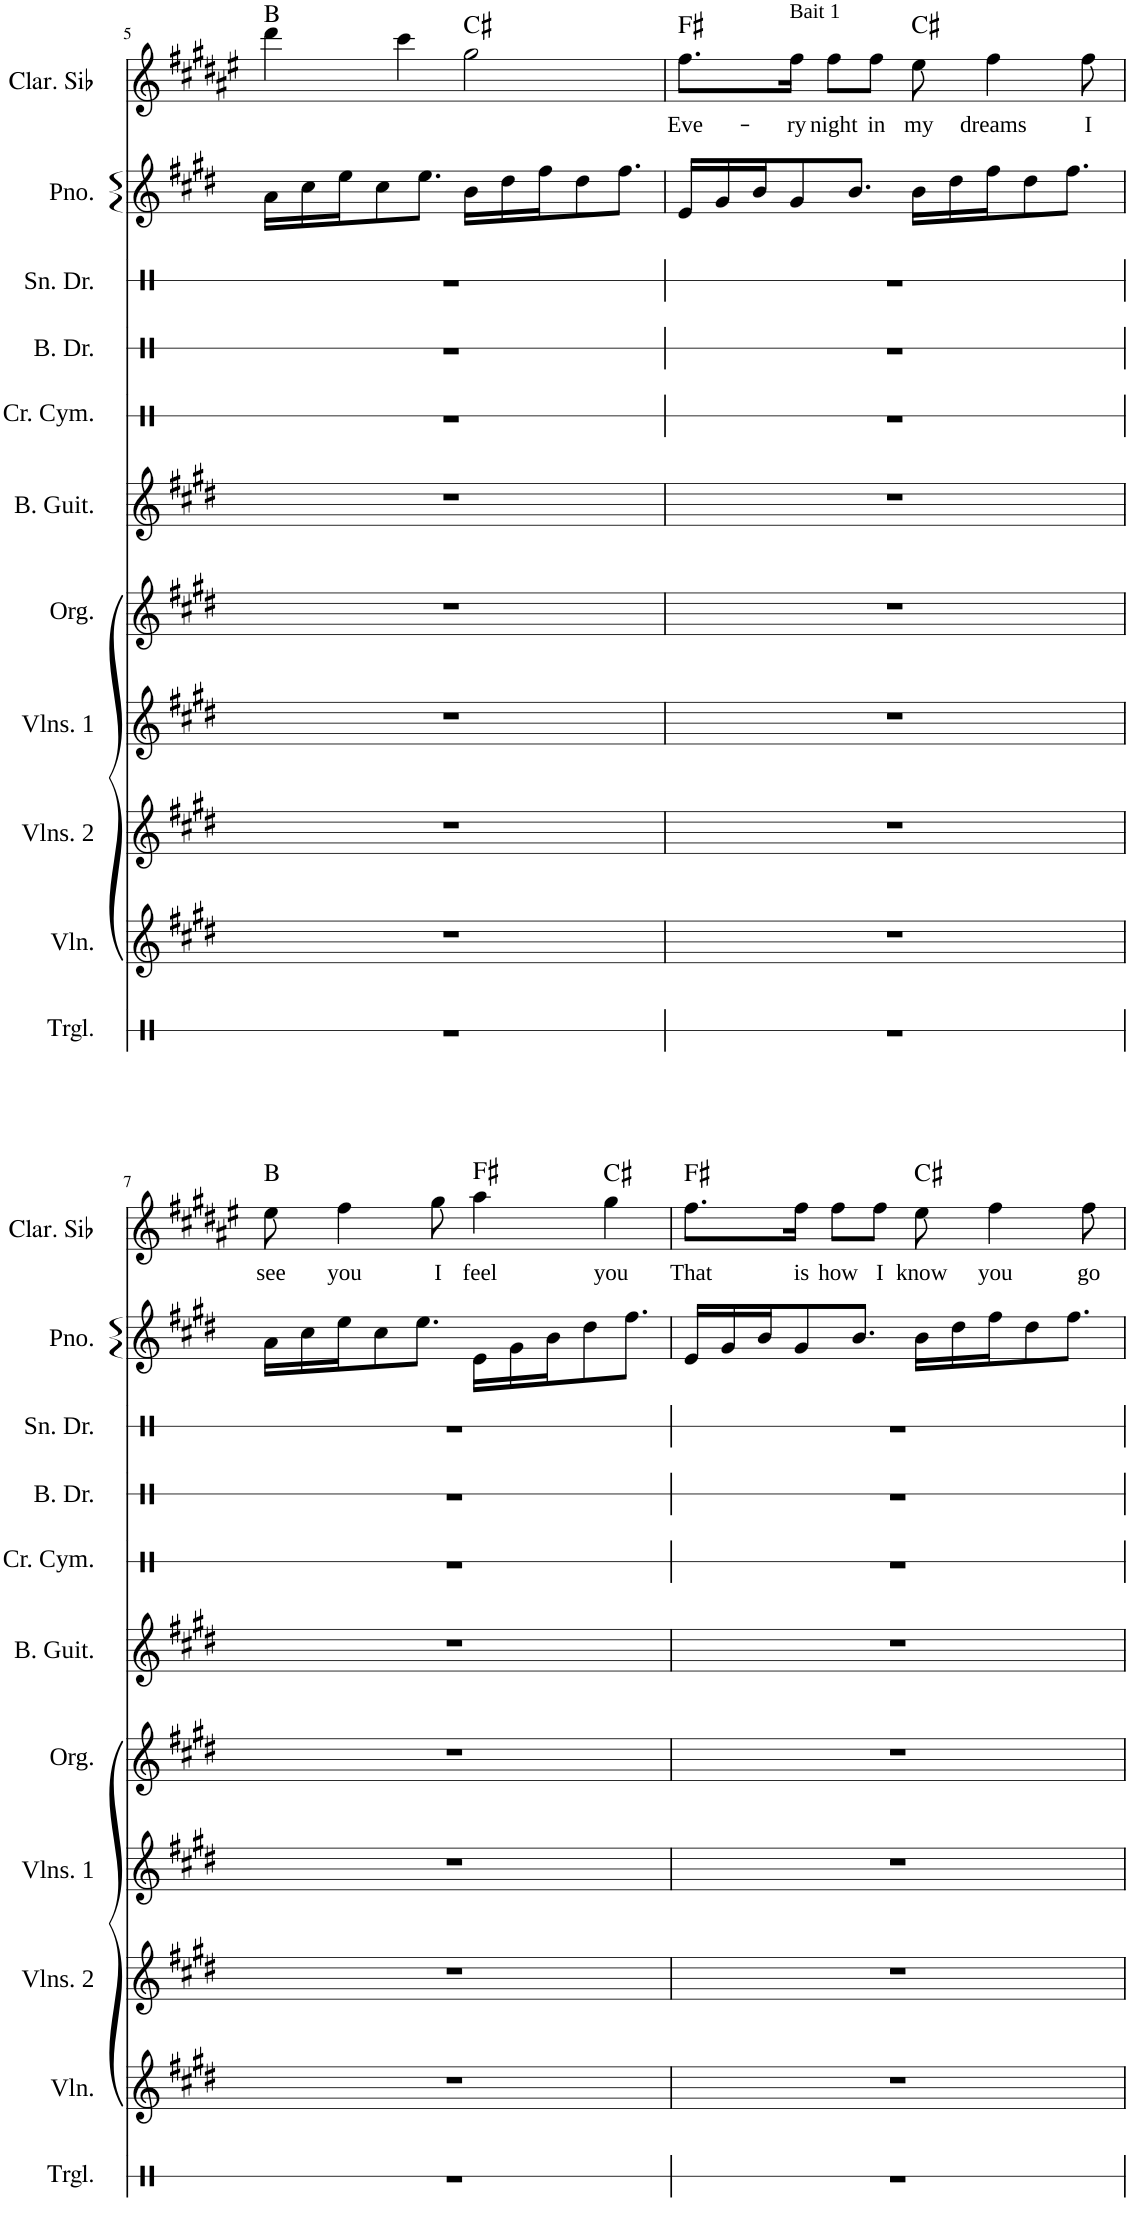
**kern	**kern	**kern	**kern	**kern	**kern	**kern	**kern	**kern	**kern	**kern	**text	**harte
*part11	*part10	*part9	*part8	*part7	*part6	*part5	*part4	*part3	*part2	*part1	*part1	*part1
*staff11	*staff10	*staff9	*staff8	*staff7	*staff6	*staff5	*staff4	*staff3	*staff2	*staff1	*staff1	*
*I"Triangle	*I"Violin	*I"Violins 2	*I"Violins 1	*I"Organ	*I"Bass Guitar	*I"Crash Cymbal	*I"Bass Drum	*I"Snare Drum	*I"Piano	*I"Clarinette en Sib	*	*
*I'Trgl.	*I'Vln.	*I'Vlns. 2	*I'Vlns. 1	*I'Org.	*I'B. Guit.	*I'Cr. Cym.	*I'B. Dr.	*I'Sn. Dr.	*I'Pno.	*I'Clar. Sib	*	*
!!LO:PB:g=z
*clefX	*clefG2	*clefG2	*clefG2	*clefG2	*clefG2	*clefX	*clefX	*clefX	*clefG2	*clefG2	*	*
*	*	*	*	*	*	*	*	*	*	*Trd1c2	*	*
*k[f#c#g#d#]	*k[f#c#g#d#]	*k[f#c#g#d#]	*k[f#c#g#d#]	*k[f#c#g#d#]	*k[f#c#g#d#]	*k[f#c#g#d#]	*k[f#c#g#d#]	*k[f#c#g#d#]	*k[f#c#g#d#]	*k[f#c#g#d#a#e#]	*	*
*M4/4	*M4/4	*M4/4	*M4/4	*M4/4	*M4/4	*M4/4	*M4/4	*M4/4	*M4/4	*M4/4	*	*
=5	=5	=5	=5	=5	=5	=5	=5	=5	=5	=5	=5	=5
1r	1r	1r	1r	1r	1r	1r	1r	1r	16a\LL	4ddd#\	.	B:maj
.	.	.	.	.	.	.	.	.	16cc#\	.	.	.
.	.	.	.	.	.	.	.	.	16ee\J	.	.	.
.	.	.	.	.	.	.	.	.	8cc#\	.	.	.
.	.	.	.	.	.	.	.	.	.	4ccc#\	.	.
.	.	.	.	.	.	.	.	.	8.ee\J	.	.	.
.	.	.	.	.	.	.	.	.	16b\LL	2gg#\	.	C#:maj
.	.	.	.	.	.	.	.	.	16dd#\	.	.	.
.	.	.	.	.	.	.	.	.	16ff#\J	.	.	.
.	.	.	.	.	.	.	.	.	8dd#\	.	.	.
.	.	.	.	.	.	.	.	.	8.ff#\J	.	.	.
=6	=6	=6	=6	=6	=6	=6	=6	=6	=6	=6	=6	=6
!	!	!	!	!	!	!	!	!	!	!	!LO:LY:b	!
1r	1r	1r	1r	1r	1r	1r	1r	1r	16e/LL	8.ff#\L	Eve-	F#:maj
.	.	.	.	.	.	.	.	.	16g#/	.	.	.
.	.	.	.	.	.	.	.	.	16b/J	.	.	.
!	!	!	!	!	!	!	!	!	!	!LO:TX:a:t=Bait 1	!	!
!	!	!	!	!	!	!	!	!	!	!	!LO:LY:b	!
.	.	.	.	.	.	.	.	.	8g#/	16ff#\Jk	-ry	.
!	!	!	!	!	!	!	!	!	!	!	!LO:LY:b	!
.	.	.	.	.	.	.	.	.	.	8ff#\L	night	.
.	.	.	.	.	.	.	.	.	8.b/J	.	.	.
!	!	!	!	!	!	!	!	!	!	!	!LO:LY:b	!
.	.	.	.	.	.	.	.	.	.	8ff#\J	in	.
!	!	!	!	!	!	!	!	!	!	!	!LO:LY:b	!
.	.	.	.	.	.	.	.	.	16b\LL	8ee#\	my	C#:maj
.	.	.	.	.	.	.	.	.	16dd#\	.	.	.
!	!	!	!	!	!	!	!	!	!	!	!LO:LY:b	!
.	.	.	.	.	.	.	.	.	16ff#\J	4ff#\	dreams	.
.	.	.	.	.	.	.	.	.	8dd#\	.	.	.
.	.	.	.	.	.	.	.	.	8.ff#\J	.	.	.
!	!	!	!	!	!	!	!	!	!	!	!LO:LY:b	!
.	.	.	.	.	.	.	.	.	.	8ff#\	I	.
!!LO:LB:g=z
=7	=7	=7	=7	=7	=7	=7	=7	=7	=7	=7	=7	=7
!	!	!	!	!	!	!	!	!	!	!	!LO:LY:b	!
1r	1r	1r	1r	1r	1r	1r	1r	1r	16a\LL	8ee#\	see	B:maj
.	.	.	.	.	.	.	.	.	16cc#\	.	.	.
!	!	!	!	!	!	!	!	!	!	!	!LO:LY:b	!
.	.	.	.	.	.	.	.	.	16ee\J	4ff#\	you	.
.	.	.	.	.	.	.	.	.	8cc#\	.	.	.
.	.	.	.	.	.	.	.	.	8.ee\J	.	.	.
!	!	!	!	!	!	!	!	!	!	!	!LO:LY:b	!
.	.	.	.	.	.	.	.	.	.	8gg#\	I	.
!	!	!	!	!	!	!	!	!	!	!	!LO:LY:b	!
.	.	.	.	.	.	.	.	.	16e\LL	4aa#\	feel	F#:maj
.	.	.	.	.	.	.	.	.	16g#\	.	.	.
.	.	.	.	.	.	.	.	.	16b\J	.	.	.
.	.	.	.	.	.	.	.	.	8dd#\	.	.	.
!	!	!	!	!	!	!	!	!	!	!	!LO:LY:b	!
.	.	.	.	.	.	.	.	.	.	4gg#\	you	C#:maj
.	.	.	.	.	.	.	.	.	8.ff#\J	.	.	.
=8	=8	=8	=8	=8	=8	=8	=8	=8	=8	=8	=8	=8
!	!	!	!	!	!	!	!	!	!	!	!LO:LY:b	!
1r	1r	1r	1r	1r	1r	1r	1r	1r	16e/LL	8.ff#\L	That	F#:maj
.	.	.	.	.	.	.	.	.	16g#/	.	.	.
.	.	.	.	.	.	.	.	.	16b/J	.	.	.
!	!	!	!	!	!	!	!	!	!	!	!LO:LY:b	!
.	.	.	.	.	.	.	.	.	8g#/	16ff#\Jk	is	.
!	!	!	!	!	!	!	!	!	!	!	!LO:LY:b	!
.	.	.	.	.	.	.	.	.	.	8ff#\L	how	.
.	.	.	.	.	.	.	.	.	8.b/J	.	.	.
!	!	!	!	!	!	!	!	!	!	!	!LO:LY:b	!
.	.	.	.	.	.	.	.	.	.	8ff#\J	I	.
!	!	!	!	!	!	!	!	!	!	!	!LO:LY:b	!
.	.	.	.	.	.	.	.	.	16b\LL	8ee#\	know	C#:maj
.	.	.	.	.	.	.	.	.	16dd#\	.	.	.
!	!	!	!	!	!	!	!	!	!	!	!LO:LY:b	!
.	.	.	.	.	.	.	.	.	16ff#\J	4ff#\	you	.
.	.	.	.	.	.	.	.	.	8dd#\	.	.	.
.	.	.	.	.	.	.	.	.	8.ff#\J	.	.	.
!	!	!	!	!	!	!	!	!	!	!	!LO:LY:b	!
.	.	.	.	.	.	.	.	.	.	8ff#\	go	.
=	=	=	=	=	=	=	=	=	=	=	=	=
*-	*-	*-	*-	*-	*-	*-	*-	*-	*-	*-	*-	*-
